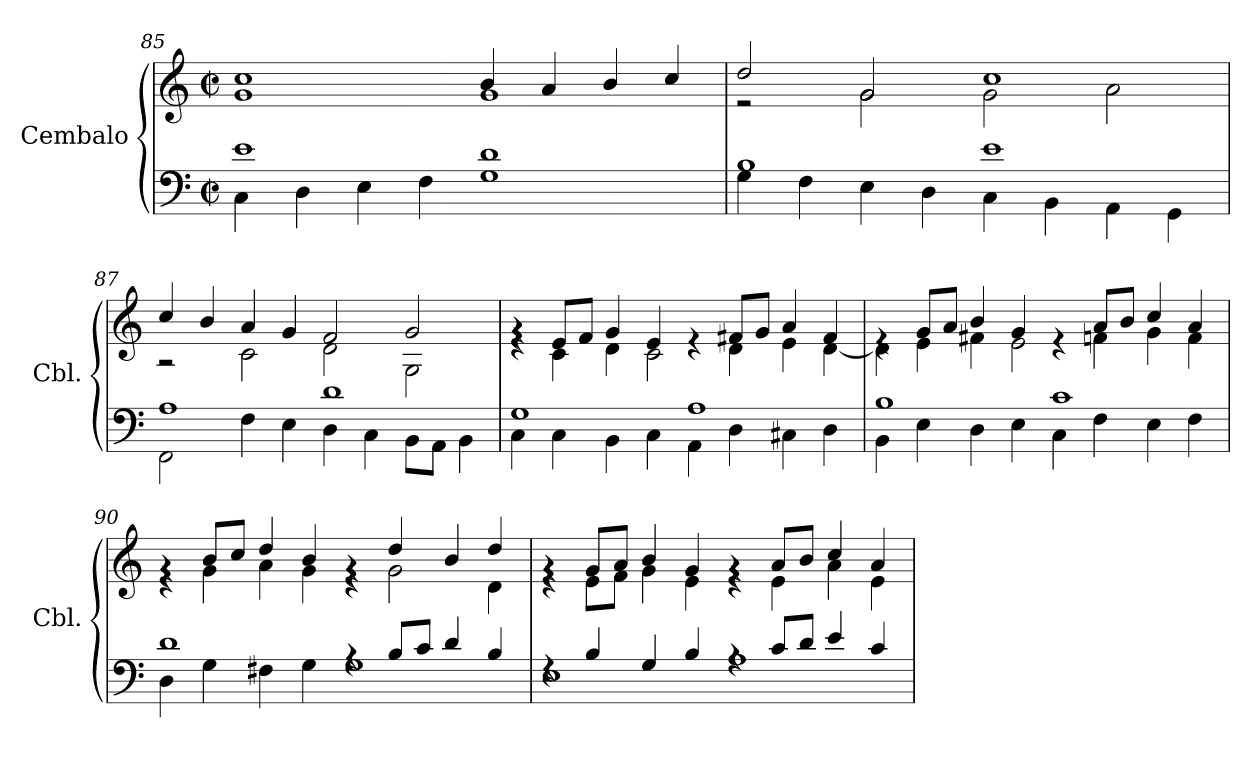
**kern	**kern
*part1	*part1
*staff2	*staff1
*I"Cembalo	*
*I'Cbl.	*
*clefF4	*clefG2
*k[]	*k[]
*M4/2	*M4/2
*met(c|)	*met(c|)
=85	=85
*^	*^
1e	4C\	1cc	1g
.	4D\	.	.
.	4E\	.	.
.	4F\	.	.
1d	1G	4b/	1g
.	.	4a/	.
.	.	4b/	.
.	.	4cc/	.
!!LO:LB:g=z	!!
=86	=86	=86	=86
1B	4G\	2dd/	2r
.	4F\	.	.
.	4E\	2g/	2g\
.	4D\	.	.
1e	4C\	1cc	2g\
.	4BB\	.	.
.	4AA\	.	2a\
.	4GG\	.	.
=87	=87	=87	=87
1A	2FF\	4cc/	2r
.	.	4b/	.
.	4F\	4a/	2c\
.	4E\	4g/	.
1d	4D\	2f/	2d\
.	4C\	.	.
.	8BB\L	2g/	2G\
.	8AA\J	.	.
.	4BB\	.	.
=88	=88	=88	=88
1G	4C\	4re	4rg
.	4C\	8e/L	4c\
.	.	8f/J	.
.	4BB\	4g/	4d\
.	4C\	4e/	2c\
1A	4AA\	4re	.
.	4D\	8f#X/L	4d\
.	.	8g/J	.
.	4C#X\	4a/	4e\
.	4D\	4f#/	[4d\
=89	=89	=89	=89
1B	4BB\	4re	4d\]
.	4E\	8g/L	4e\
.	.	8a/J	.
.	4D\	4b/	4f#X\
.	4E\	4g/	2e\
1c	4C\	4re	.
.	4F\	8a/L	4fn\
.	.	8b/J	.
.	4E\	4cc/	4g\
.	4F\	4a/	4f\
=90	=90	=90	=90
1d	4D\	4rg	4r
.	4G\	8b/L	4g\
.	.	8cc/J	.
.	4F#X\	4dd/	4a\
.	4G\	4b/	4g\
4rA	1G	4rg	4r
8B/L	.	4dd/	2g\
8c/J	.	.	.
4d/	.	4b/	.
4B/	.	4dd/	4d\
!!LO:PB:g=z	!!
=91	=91	=91	=91
4rF	1E	4re	4rg
4B/	.	8g/L	8e\L
.	.	8a/J	8f\J
4G/	.	4b/	4g\
4B/	.	4g/	4e\
4rA	1A	4re	4rg
8c/L	.	8a/L	4e\
8d/J	.	8b/J	.
4e/	.	4cc/	4a\
4c/	.	4a/	4e\
*v	*v	*	*
*	*v	*v
=	=
*-	*-
